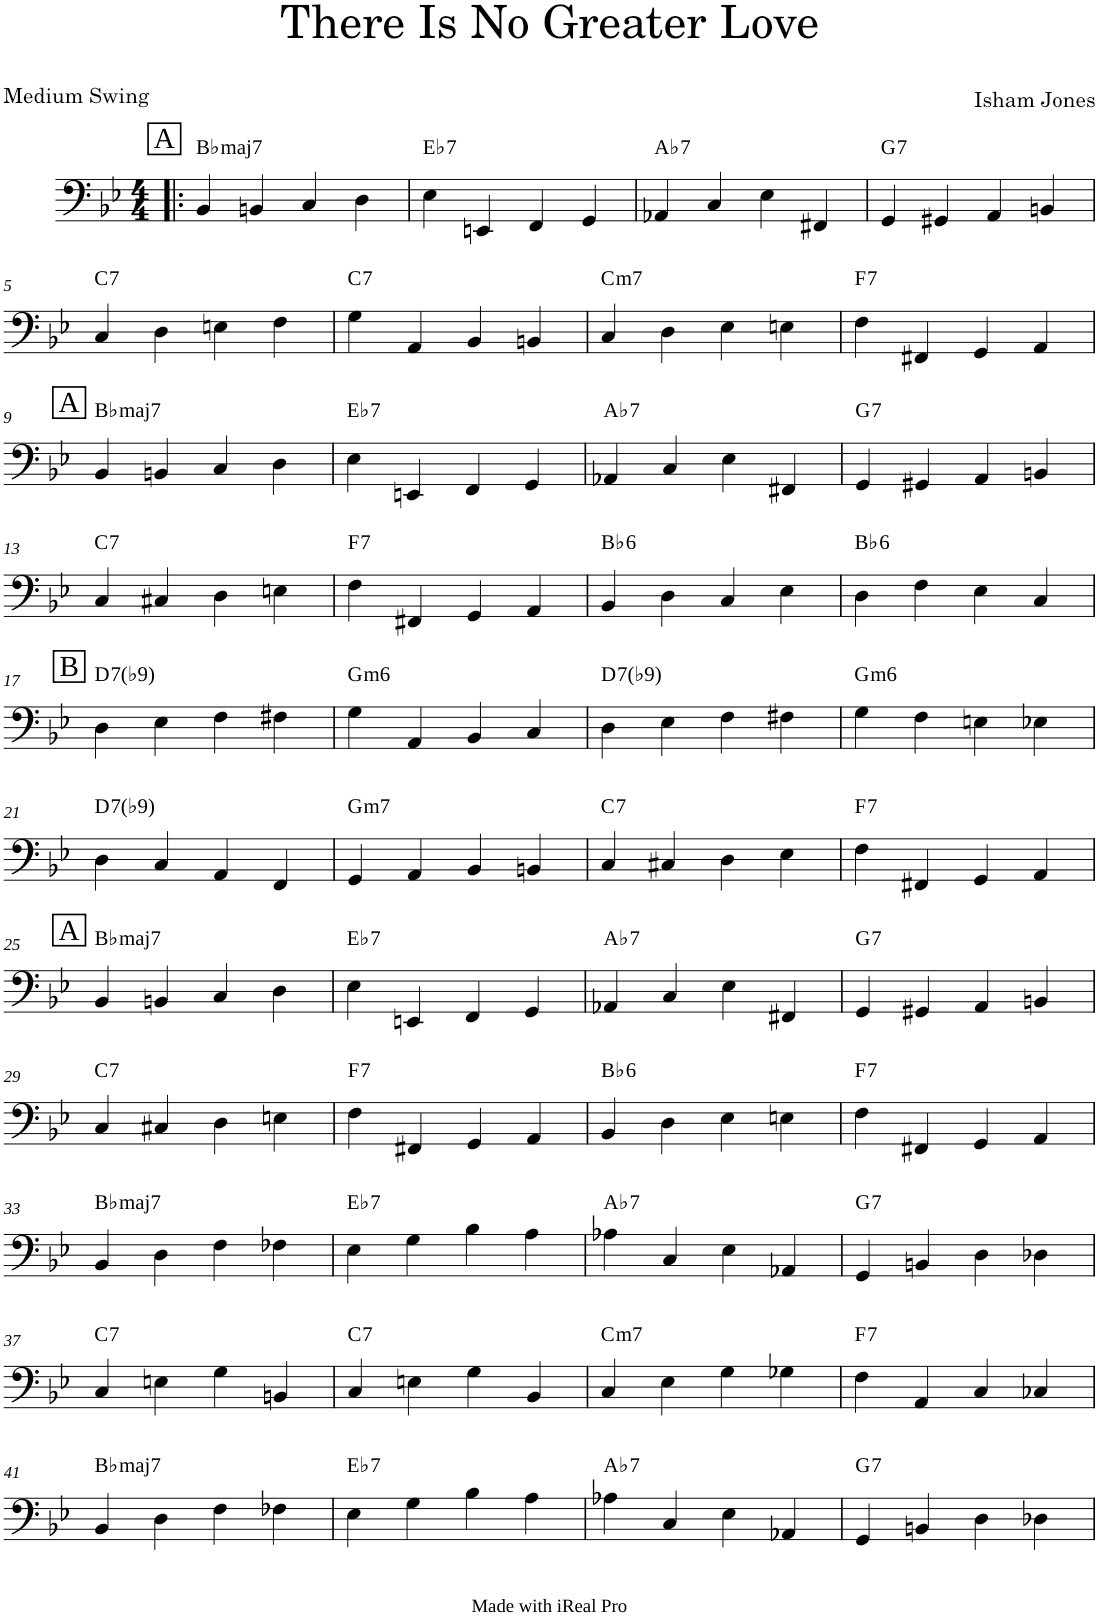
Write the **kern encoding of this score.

**kern	**harte
*part1	*part1
*staff1	*
*I"Fretless Electric Bass	*
*I'Frtl. El. B.	*
*clefF4	*
*Trd7c12	*
*k[b-e-]	*
*B-:	*
*M4/4	*
!!LO:REH:place=s1:a:cj:fs=14:t=A
=1!|:	=1!|:
!	!LO:H:kt=maj7
4BB-/	Bb:maj7
4BBn/	.
4C/	.
4D\	.
=2	=2
!	!LO:H:kt=7
4E-\	Eb:7
4EEn/	.
4FF/	.
4GG/	.
=3	=3
!	!LO:H:kt=7
4AA-X/	Ab:7
4C/	.
4E-\	.
4FF#X/	.
=4	=4
!	!LO:H:kt=7
4GG/	G:7
4GG#X/	.
4AA/	.
4BBn/	.
!!LO:LB:g=z
=5	=5
!	!LO:H:kt=7
4C/	C:7
4D\	.
4En\	.
4F\	.
=6	=6
!	!LO:H:kt=7
4G\	C:7
4AA/	.
4BB-/	.
4BBn/	.
=7	=7
!	!LO:H:kt=m7
4C/	C:min7
4D\	.
4E-\	.
4En\	.
=8	=8
!	!LO:H:kt=7
4F\	F:7
4FF#X/	.
4GG/	.
4AA/	.
!!LO:LB:g=z
!!LO:REH:place=s1:a:cj:fs=14:t=A
=9	=9
!	!LO:H:kt=maj7
4BB-/	Bb:maj7
4BBn/	.
4C/	.
4D\	.
=10	=10
!	!LO:H:kt=7
4E-\	Eb:7
4EEn/	.
4FF/	.
4GG/	.
=11	=11
!	!LO:H:kt=7
4AA-X/	Ab:7
4C/	.
4E-\	.
4FF#X/	.
=12	=12
!	!LO:H:kt=7
4GG/	G:7
4GG#X/	.
4AA/	.
4BBn/	.
!!LO:LB:g=z
=13	=13
!	!LO:H:kt=7
4C/	C:7
4C#X/	.
4D\	.
4En\	.
=14	=14
!	!LO:H:kt=7
4F\	F:7
4FF#X/	.
4GG/	.
4AA/	.
=15	=15
!	!LO:H:kt=6
4BB-/	Bb:maj6
4D\	.
4C/	.
4E-\	.
=16	=16
!	!LO:H:kt=6
4D\	Bb:maj6
4F\	.
4E-\	.
4C/	.
!!LO:LB:g=z
!!LO:REH:place=s1:a:cj:fs=14:t=B
=17	=17
!	!LO:H:kt=7
4D\	D:7(b9)
4E-\	.
4F\	.
4F#X\	.
=18	=18
!	!LO:H:kt=m6
4G\	G:min6
4AA/	.
4BB-/	.
4C/	.
=19	=19
!	!LO:H:kt=7
4D\	D:7(b9)
4E-\	.
4F\	.
4F#X\	.
=20	=20
!	!LO:H:kt=m6
4G\	G:min6
4F\	.
4En\	.
4E-X\	.
!!LO:LB:g=z
=21	=21
!	!LO:H:kt=7
4D\	D:7(b9)
4C/	.
4AA/	.
4FF/	.
=22	=22
!	!LO:H:kt=m7
4GG/	G:min7
4AA/	.
4BB-/	.
4BBn/	.
=23	=23
!	!LO:H:kt=7
4C/	C:7
4C#X/	.
4D\	.
4E-\	.
=24	=24
!	!LO:H:kt=7
4F\	F:7
4FF#X/	.
4GG/	.
4AA/	.
!!LO:LB:g=z
!!LO:REH:place=s1:a:cj:fs=14:t=A
=25	=25
!	!LO:H:kt=maj7
4BB-/	Bb:maj7
4BBn/	.
4C/	.
4D\	.
=26	=26
!	!LO:H:kt=7
4E-\	Eb:7
4EEn/	.
4FF/	.
4GG/	.
=27	=27
!	!LO:H:kt=7
4AA-X/	Ab:7
4C/	.
4E-\	.
4FF#X/	.
=28	=28
!	!LO:H:kt=7
4GG/	G:7
4GG#X/	.
4AA/	.
4BBn/	.
!!LO:LB:g=z
=29	=29
!	!LO:H:kt=7
4C/	C:7
4C#X/	.
4D\	.
4En\	.
=30	=30
!	!LO:H:kt=7
4F\	F:7
4FF#X/	.
4GG/	.
4AA/	.
=31	=31
!	!LO:H:kt=6
4BB-/	Bb:maj6
4D\	.
4E-\	.
4En\	.
=32	=32
!	!LO:H:kt=7
4F\	F:7
4FF#X/	.
4GG/	.
4AA/	.
!!LO:LB:g=z
=33	=33
!	!LO:H:kt=maj7
4BB-/	Bb:maj7
4D\	.
4F\	.
4F-X\	.
=34	=34
!	!LO:H:kt=7
4E-\	Eb:7
4G\	.
4B-\	.
4A\	.
=35	=35
!	!LO:H:kt=7
4A-X\	Ab:7
4C/	.
4E-\	.
4AA-X/	.
=36	=36
!	!LO:H:kt=7
4GG/	G:7
4BBn/	.
4D\	.
4D-X\	.
!!LO:LB:g=z
=37	=37
!	!LO:H:kt=7
4C/	C:7
4En\	.
4G\	.
4BBn/	.
=38	=38
!	!LO:H:kt=7
4C/	C:7
4En\	.
4G\	.
4BB-/	.
=39	=39
!	!LO:H:kt=m7
4C/	C:min7
4E-\	.
4G\	.
4G-X\	.
=40	=40
!	!LO:H:kt=7
4F\	F:7
4AA/	.
4C/	.
4C-X/	.
!!LO:LB:g=z
=41	=41
!	!LO:H:kt=maj7
4BB-/	Bb:maj7
4D\	.
4F\	.
4F-X\	.
=42	=42
!	!LO:H:kt=7
4E-\	Eb:7
4G\	.
4B-\	.
4A\	.
=43	=43
!	!LO:H:kt=7
4A-X\	Ab:7
4C/	.
4E-\	.
4AA-X/	.
=44	=44
!	!LO:H:kt=7
4GG/	G:7
4BBn/	.
4D\	.
4D-X\	.
=	=
*-	*-
